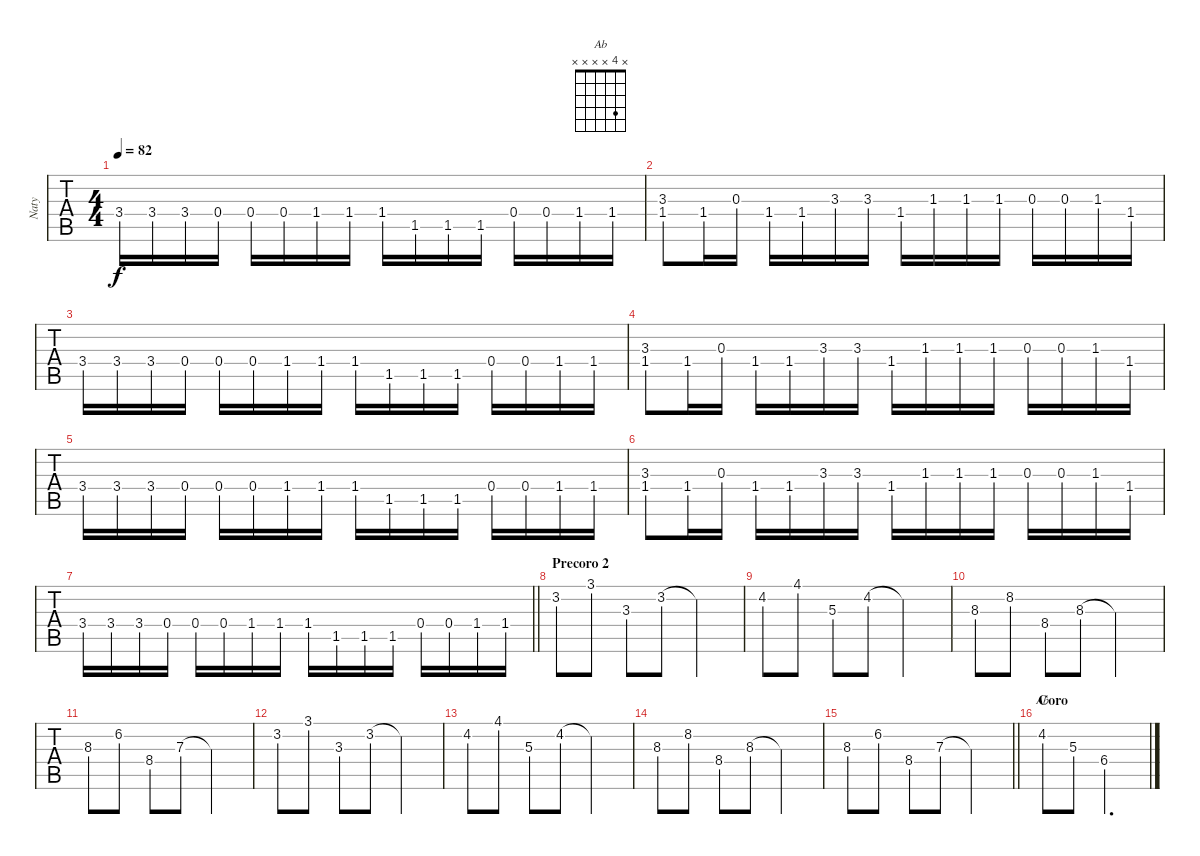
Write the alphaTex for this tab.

\track ("Naty" "Naty") {instrument electricguitarclean}
\staff {tabs}
\tuning (E4 B3 G3 D3 A2 E2) {hide}
\chord ("Ab" x 4 x x x x)
\ts (4 4)
\tempo 82
\clef g2
\ks cminor
3.4.16{dy f} 3.4.16 3.4.16 0.4.16 0.4.16 0.4.16 1.4.16 1.4.16 1.4.16 1.5.16 1.5.16 1.5.16 0.4.16 0.4.16 1.4.16 1.4.16 |
(3.3 1.4).8 1.4.16 0.3.16 1.4.16 1.4.16 3.3.16 3.3.16 1.4.16 1.3.16 1.3.16 1.3.16 0.3.16 0.3.16 1.3.16 1.4.16 |
3.4.16 3.4.16 3.4.16 0.4.16 0.4.16 0.4.16 1.4.16 1.4.16 1.4.16 1.5.16 1.5.16 1.5.16 0.4.16 0.4.16 1.4.16 1.4.16 |
(3.3 1.4).8 1.4.16 0.3.16 1.4.16 1.4.16 3.3.16 3.3.16 1.4.16 1.3.16 1.3.16 1.3.16 0.3.16 0.3.16 1.3.16 1.4.16 |
3.4.16 3.4.16 3.4.16 0.4.16 0.4.16 0.4.16 1.4.16 1.4.16 1.4.16 1.5.16 1.5.16 1.5.16 0.4.16 0.4.16 1.4.16 1.4.16 |
(3.3 1.4).8 1.4.16 0.3.16 1.4.16 1.4.16 3.3.16 3.3.16 1.4.16 1.3.16 1.3.16 1.3.16 0.3.16 0.3.16 1.3.16 1.4.16 |
\barLineRight lightlight
3.4.16 3.4.16 3.4.16 0.4.16 0.4.16 0.4.16 1.4.16 1.4.16 1.4.16 1.5.16 1.5.16 1.5.16 0.4.16 0.4.16 1.4.16 1.4.16 |
\section ("" "Precoro 2")
3.2.8 3.1.8 3.3.8 3.2.8 3.2{t}.2 |
4.2.8 4.1.8 5.3.8 4.2.8 4.2{t}.2 |
8.3.8 8.2.8 8.4.8 8.3.8 8.3{t}.2 |
8.3.8 6.2.8 8.4.8 7.3.8 7.3{t}.2 |
3.2.8 3.1.8 3.3.8 3.2.8 3.2{t}.2 |
4.2.8 4.1.8 5.3.8 4.2.8 4.2{t}.2 |
8.3.8 8.2.8 8.4.8 8.3.8 8.3{t}.2 |
\barLineRight lightlight
8.3.8 6.2.8 8.4.8 7.3.8 7.3{t}.2 |
\section ("" "Coro")
4.2.8{ch "Ab"} 5.3.8 6.4.2{d}
